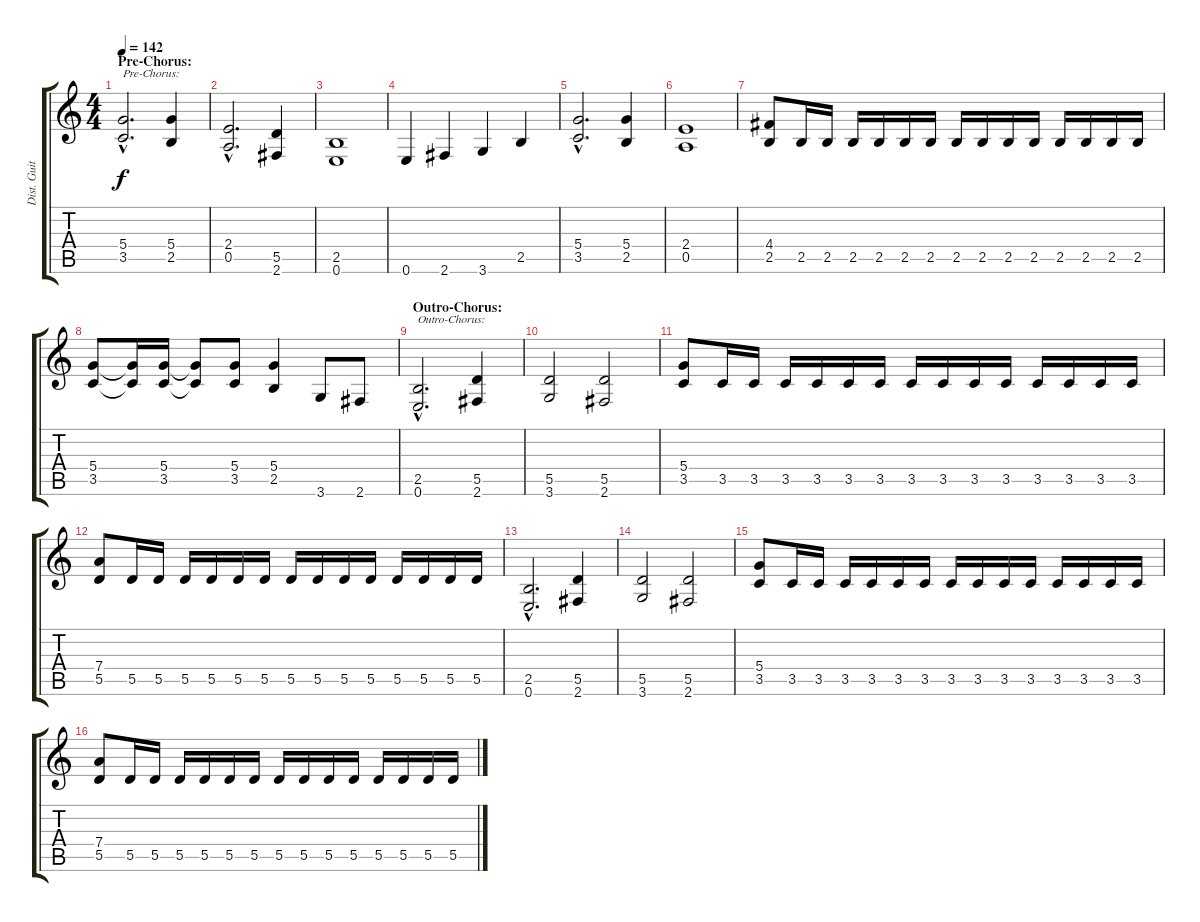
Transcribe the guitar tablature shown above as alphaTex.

\track ("Dist. Guitar 2" "Dist. Guit") {instrument distortionguitar}
\staff {score tabs}
\tuning (E4 B3 G3 D3 A2 E2) {hide}
\ts (4 4)
\section ("" "Pre-Chorus:")
\tempo 142
\clef g2
\ks c
(5.4{hac} 3.5{hac}).2{d txt "Pre-Chorus:" dy f} (5.4 2.5).4 |
(2.4{hac} 0.5{hac}).2{d} (5.5 2.6).4 |
(2.5 0.6).1 |
0.6.4 2.6.4 3.6.4 2.5.4 |
(5.4{hac} 3.5{hac}).2{d} (5.4 2.5).4 |
(2.4 0.5).1 |
(4.4 2.5).8 2.5.16 2.5.16 2.5.16 2.5.16 2.5.16 2.5.16 2.5.16 2.5.16 2.5.16 2.5.16 2.5.16 2.5.16 2.5.16 2.5.16 |
(5.4 3.5).8 (5.4{t} 3.5{t}).16 (5.4 3.5).16 (5.4{t} 3.5{t}).8 (5.4 3.5).8 (5.4 2.5).4 3.6.8 2.6.8 |
\section ("" "Outro-Chorus:")
(2.5{hac} 0.6{hac}).2{d txt "Outro-Chorus:"} (5.5 2.6).4 |
(5.5 3.6).2 (5.5 2.6).2 |
(5.4 3.5).8 3.5.16 3.5.16 3.5.16 3.5.16 3.5.16 3.5.16 3.5.16 3.5.16 3.5.16 3.5.16 3.5.16 3.5.16 3.5.16 3.5.16 |
(7.4 5.5).8 5.5.16 5.5.16 5.5.16 5.5.16 5.5.16 5.5.16 5.5.16 5.5.16 5.5.16 5.5.16 5.5.16 5.5.16 5.5.16 5.5.16 |
(2.5{hac} 0.6{hac}).2{d} (5.5 2.6).4 |
(5.5 3.6).2 (5.5 2.6).2 |
(5.4 3.5).8 3.5.16 3.5.16 3.5.16 3.5.16 3.5.16 3.5.16 3.5.16 3.5.16 3.5.16 3.5.16 3.5.16 3.5.16 3.5.16 3.5.16 |
(7.4 5.5).8 5.5.16 5.5.16 5.5.16 5.5.16 5.5.16 5.5.16 5.5.16 5.5.16 5.5.16 5.5.16 5.5.16 5.5.16 5.5.16 5.5.16
